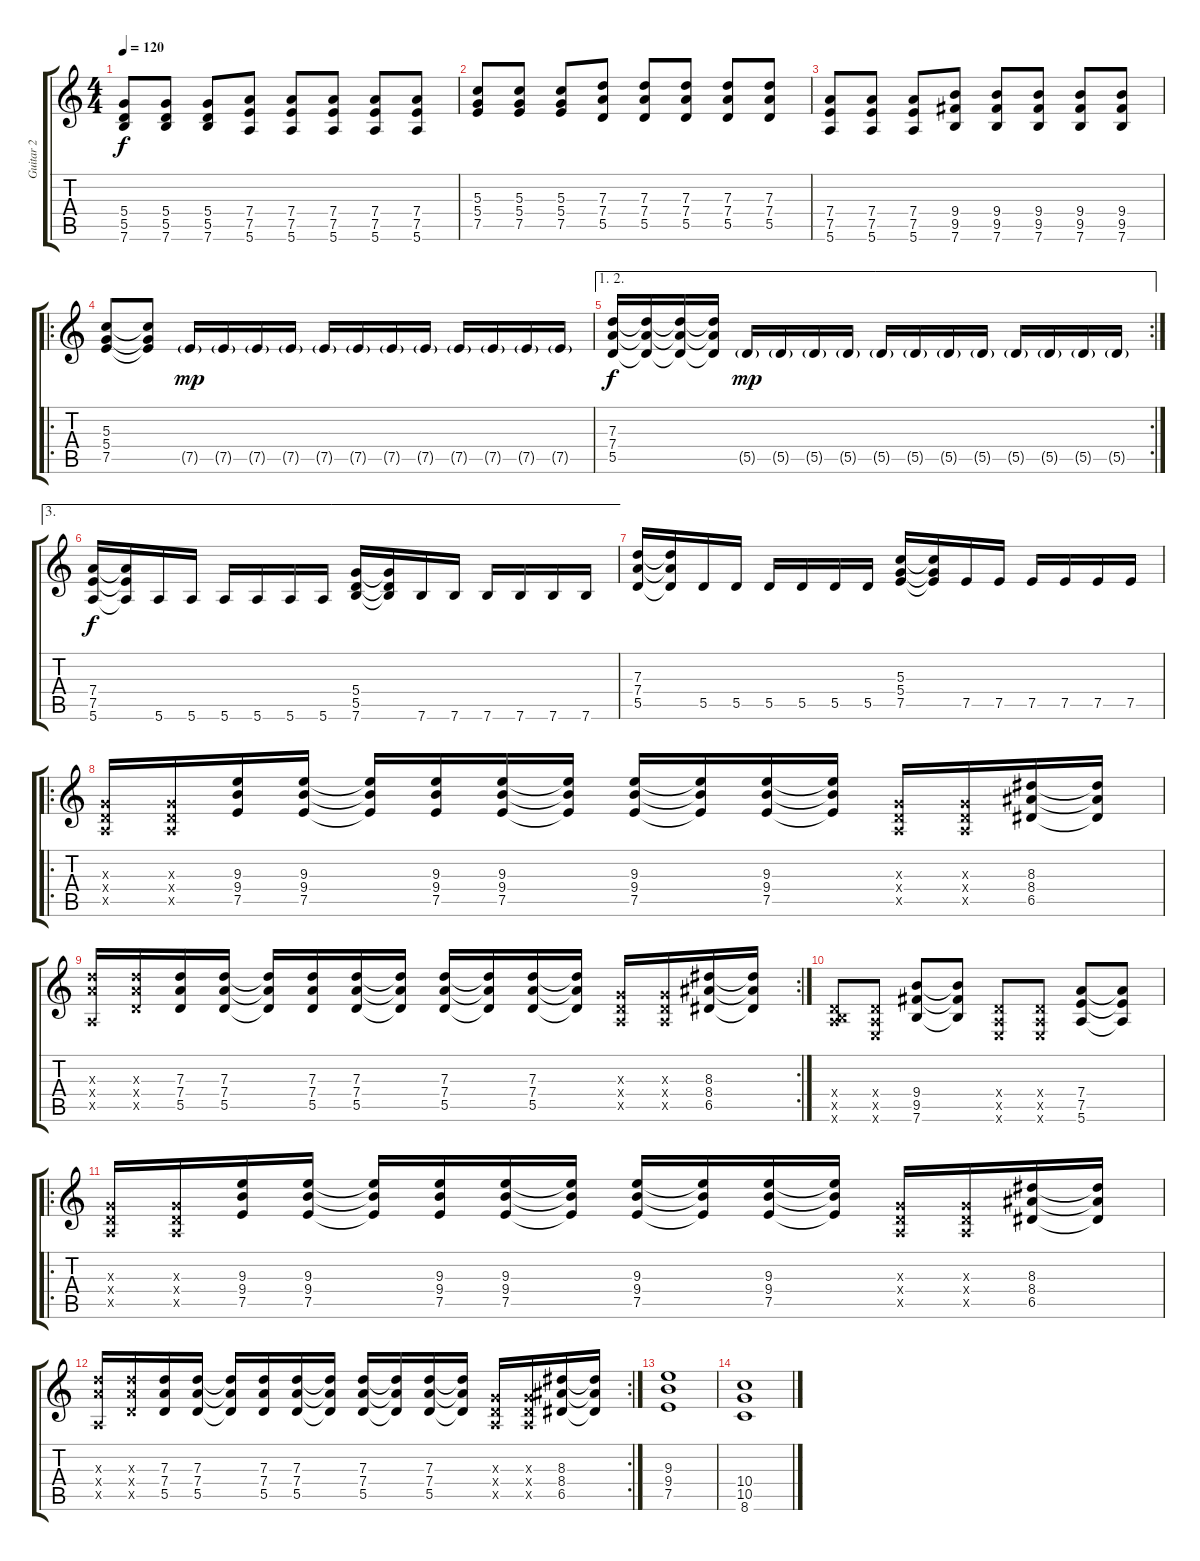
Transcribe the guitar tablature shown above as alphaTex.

\track ("Guitar 2" "Guitar 2") {instrument distortionguitar}
\staff {score tabs}
\tuning (E4 B3 G3 D3 A2 E2) {hide}
\ts (4 4)
\tempo 120
\clef g2
\ks c
(5.4 5.5 7.6).8{dy f} (5.4 5.5 7.6).8 (5.4 5.5 7.6).8 (7.4 7.5 5.6).8 (7.4 7.5 5.6).8 (7.4 7.5 5.6).8 (7.4 7.5 5.6).8 (7.4 7.5 5.6).8 |
(5.3 5.4 7.5).8 (5.3 5.4 7.5).8 (5.3 5.4 7.5).8 (7.3 7.4 5.5).8 (7.3 7.4 5.5).8 (7.3 7.4 5.5).8 (7.3 7.4 5.5).8 (7.3 7.4 5.5).8 |
(7.4 7.5 5.6).8 (7.4 7.5 5.6).8 (7.4 7.5 5.6).8 (9.4 9.5 7.6).8 (9.4 9.5 7.6).8 (9.4 9.5 7.6).8 (9.4 9.5 7.6).8 (9.4 9.5 7.6).8 |
\ro
(5.3 5.4 7.5).8 (5.3{t} 5.4{t} 7.5{t}).8 7.5{g}.16{dy mp} 7.5{g}.16 7.5{g}.16 7.5{g}.16 7.5{g}.16 7.5{g}.16 7.5{g}.16 7.5{g}.16 7.5{g}.16 7.5{g}.16 7.5{g}.16 7.5{g}.16 |
\ae (1 2)
\rc 2
(7.3 7.4 5.5).16{dy f} (7.3{t} 7.4{t} 5.5{t}).16 (7.3{t} 7.4{t} 5.5{t}).16 (7.3{t} 7.4{t} 5.5{t}).16 5.5{g}.16{dy mp} 5.5{g}.16 5.5{g}.16 5.5{g}.16 5.5{g}.16 5.5{g}.16 5.5{g}.16 5.5{g}.16 5.5{g}.16 5.5{g}.16 5.5{g}.16 5.5{g}.16 |
\ae 3
(7.4 7.5 5.6).16{dy f} (7.4{t} 7.5{t} 5.6{t}).16 5.6.16 5.6.16 5.6.16 5.6.16 5.6.16 5.6.16 (5.4 5.5 7.6).16 (5.4{t} 5.5{t} 7.6{t}).16 7.6.16 7.6.16 7.6.16 7.6.16 7.6.16 7.6.16 |
(7.3 7.4 5.5).16 (7.3{t} 7.4{t} 5.5{t}).16 5.5.16 5.5.16 5.5.16 5.5.16 5.5.16 5.5.16 (5.3 5.4 7.5).16 (5.3{t} 5.4{t} 7.5{t}).16 7.5.16 7.5.16 7.5.16 7.5.16 7.5.16 7.5.16 |
\ro
(0.3{x} 0.4{x} 0.5{x}).16 (0.3{x} 0.4{x} 0.5{x}).16 (9.3 9.4 7.5).16 (9.3 9.4 7.5).16 (9.3{t} 9.4{t} 7.5{t}).16 (9.3 9.4 7.5).16 (9.3 9.4 7.5).16 (9.3{t} 9.4{t} 7.5{t}).16 (9.3 9.4 7.5).16 (9.3{t} 9.4{t} 7.5{t}).16 (9.3 9.4 7.5).16 (9.3{t} 9.4{t} 7.5{t}).16 (0.3{x} 0.4{x} 0.5{x}).16 (0.3{x} 0.4{x} 0.5{x}).16 (8.3 8.4 6.5).16 (8.3{t} 8.4{t} 6.5{t}).16 |
\rc 2
(7.3{x} 7.4{x} 0.5{x}).16 (7.3{x} 7.4{x} 5.5{x}).16 (7.3 7.4 5.5).16 (7.3 7.4 5.5).16 (7.3{t} 7.4{t} 5.5{t}).16 (7.3 7.4 5.5).16 (7.3 7.4 5.5).16 (7.3{t} 7.4{t} 5.5{t}).16 (7.3 7.4 5.5).16 (7.3{t} 7.4{t} 5.5{t}).16 (7.3 7.4 5.5).16 (7.3{t} 7.4{t} 5.5{t}).16 (0.3{x} 0.4{x} 0.5{x}).16 (0.3{x} 0.4{x} 0.5{x}).16 (8.3 8.4 6.5).16 (8.3{t} 8.4{t} 6.5{t}).16 |
(0.4{x} 0.5{x} 7.6{x}).8 (0.4{x} 0.5{x} 0.6{x}).8 (9.4 9.5 7.6).8 (9.4{t} 9.5{t} 7.6{t}).8 (0.4{x} 0.5{x} 0.6{x}).8 (0.4{x} 0.5{x} 0.6{x}).8 (7.4 7.5 5.6).8 (7.4{t} 7.5{t} 5.6{t}).8 |
\ro
(0.3{x} 0.4{x} 0.5{x}).16 (0.3{x} 0.4{x} 0.5{x}).16 (9.3 9.4 7.5).16 (9.3 9.4 7.5).16 (9.3{t} 9.4{t} 7.5{t}).16 (9.3 9.4 7.5).16 (9.3 9.4 7.5).16 (9.3{t} 9.4{t} 7.5{t}).16 (9.3 9.4 7.5).16 (9.3{t} 9.4{t} 7.5{t}).16 (9.3 9.4 7.5).16 (9.3{t} 9.4{t} 7.5{t}).16 (0.3{x} 0.4{x} 0.5{x}).16 (0.3{x} 0.4{x} 0.5{x}).16 (8.3 8.4 6.5).16 (8.3{t} 8.4{t} 6.5{t}).16 |
\rc 2
(7.3{x} 7.4{x} 0.5{x}).16 (7.3{x} 7.4{x} 5.5{x}).16 (7.3 7.4 5.5).16 (7.3 7.4 5.5).16 (7.3{t} 7.4{t} 5.5{t}).16 (7.3 7.4 5.5).16 (7.3 7.4 5.5).16 (7.3{t} 7.4{t} 5.5{t}).16 (7.3 7.4 5.5).16 (7.3{t} 7.4{t} 5.5{t}).16 (7.3 7.4 5.5).16 (7.3{t} 7.4{t} 5.5{t}).16 (0.3{x} 0.4{x} 0.5{x}).16 (0.3{x} 0.4{x} 0.5{x}).16 (8.3 8.4 6.5).16 (8.3{t} 8.4{t} 6.5{t}).16 |
(9.3 9.4 7.5).1 |
(10.4 10.5 8.6).1
